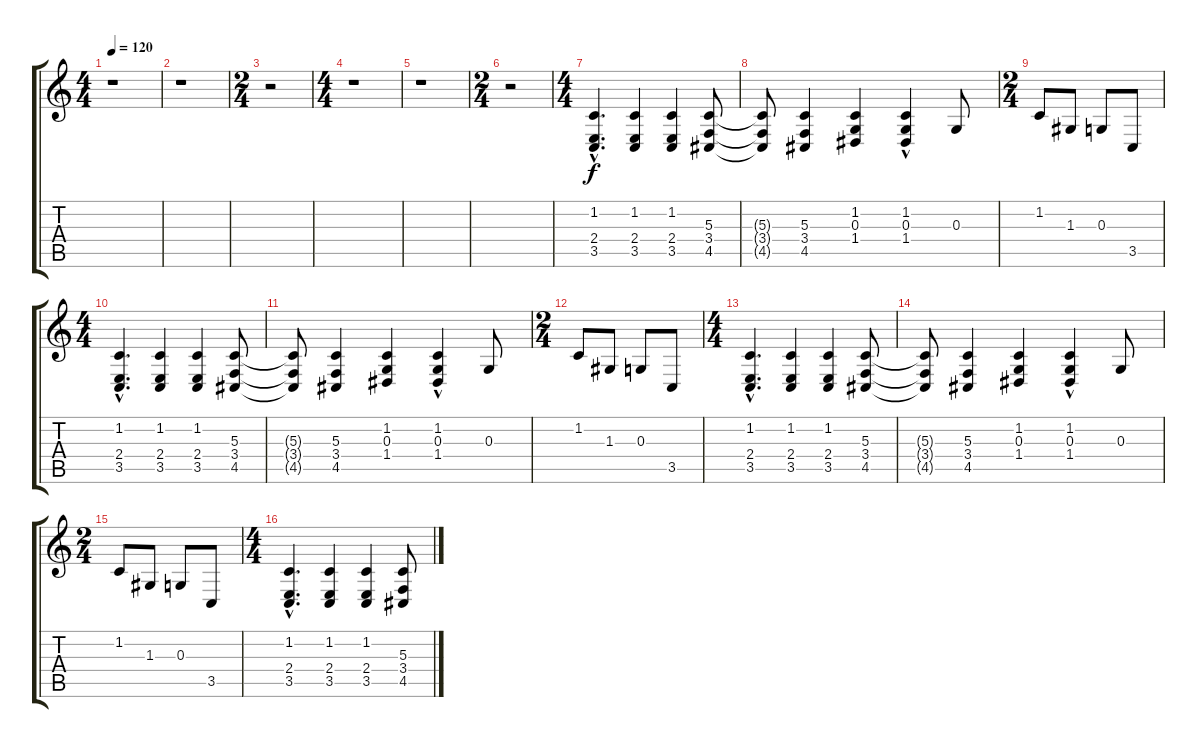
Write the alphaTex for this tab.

\track "" {instrument harpsichord}
\staff {score tabs}
\tuning (E4 B3 G3 D3 A2 E2) {hide}
\ts (4 4)
\tempo 120
\clef g2
\ks c
r.1{dy f} |
r.1 |
\ts (2 4)
r.2 |
\ts (4 4)
r.1 |
r.1 |
\ts (2 4)
r.2 |
\ts (4 4)
(1.2{hac} 2.4{hac} 3.5{hac}).4{d} (1.2 2.4 3.5).4 (1.2 2.4 3.5).4 (5.3 3.4 4.5).8 |
(5.3{t} 3.4{t} 4.5{t}).8 (5.3 3.4 4.5).4 (1.2 0.3 1.4).4 (1.2{hac} 0.3 1.4).4 0.3.8 |
\ts (2 4)
1.2.8 1.3.8 0.3.8 3.5.8 |
\ts (4 4)
(1.2{hac} 2.4{hac} 3.5{hac}).4{d} (1.2 2.4 3.5).4 (1.2 2.4 3.5).4 (5.3 3.4 4.5).8 |
(5.3{t} 3.4{t} 4.5{t}).8 (5.3 3.4 4.5).4 (1.2 0.3 1.4).4 (1.2{hac} 0.3 1.4).4 0.3.8 |
\ts (2 4)
1.2.8 1.3.8 0.3.8 3.5.8 |
\ts (4 4)
(1.2{hac} 2.4{hac} 3.5{hac}).4{d} (1.2 2.4 3.5).4 (1.2 2.4 3.5).4 (5.3 3.4 4.5).8 |
(5.3{t} 3.4{t} 4.5{t}).8 (5.3 3.4 4.5).4 (1.2 0.3 1.4).4 (1.2{hac} 0.3 1.4).4 0.3.8 |
\ts (2 4)
1.2.8 1.3.8 0.3.8 3.5.8 |
\ts (4 4)
(1.2{hac} 2.4{hac} 3.5{hac}).4{d} (1.2 2.4 3.5).4 (1.2 2.4 3.5).4 (5.3 3.4 4.5).8
